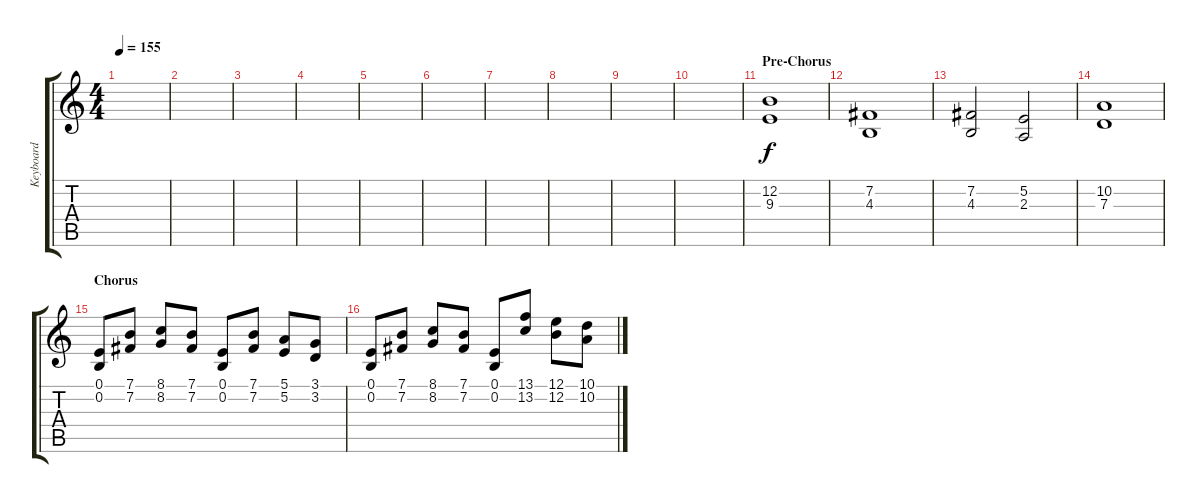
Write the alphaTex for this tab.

\track ("Keyboard" "Keyboard") {instrument stringensemble1}
\staff {score tabs}
\tuning (E4 B3 G3 D3 A2 E2) {hide}
\ts (4 4)
\tempo 155
\clef g2
\ks c
|
|
|
|
|
|
|
|
|
|
\section ("" "Pre-Chorus")
(12.2 9.3).1 |
(7.2 4.3).1 |
(7.2 4.3).2 (5.2 2.3).2 |
(10.2 7.3).1 |
\section ("" "Chorus")
(0.1 0.2).8 (7.1 7.2).8 (8.1 8.2).8 (7.1 7.2).8 (0.1 0.2).8 (7.1 7.2).8 (5.1 5.2).8 (3.1 3.2).8 |
(0.1 0.2).8 (7.1 7.2).8 (8.1 8.2).8 (7.1 7.2).8 (0.1 0.2).8 (13.1 13.2).8 (12.1 12.2).8 (10.1 10.2).8
